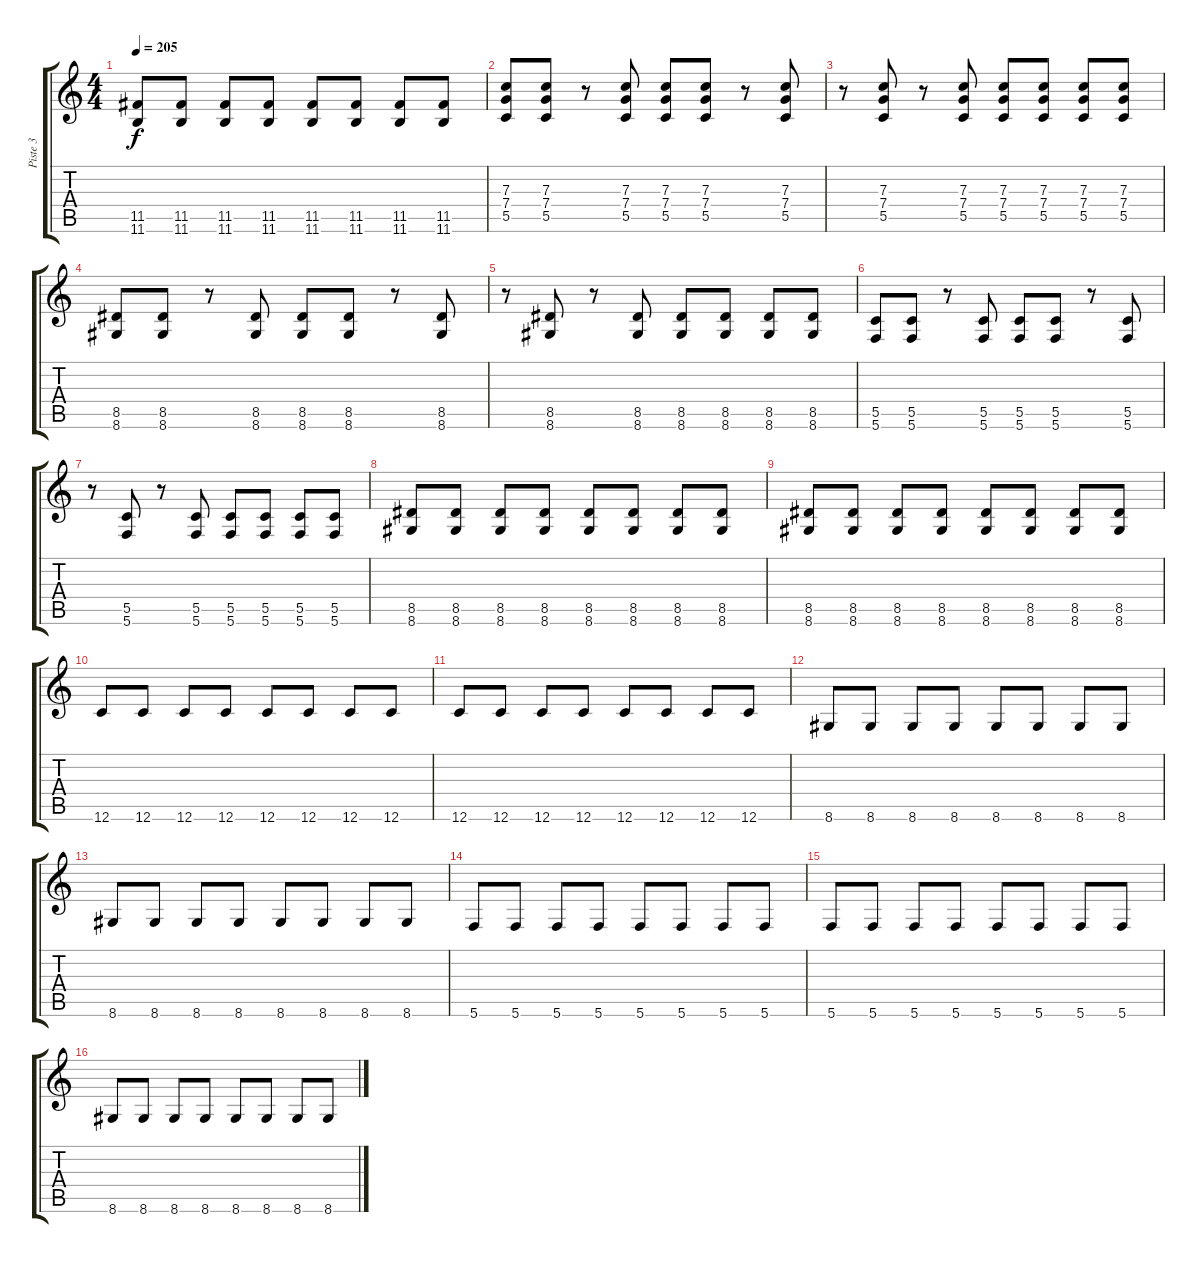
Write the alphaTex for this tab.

\track ("Piste 3" "Piste 3") {instrument distortionguitar}
\staff {score tabs}
\tuning (D4 A3 F3 C3 G2 C2) {hide}
\ts (4 4)
\tempo 205
\clef g2
\ks c
(11.5 11.6).8{dy f} (11.5 11.6).8 (11.5 11.6).8 (11.5 11.6).8 (11.5 11.6).8 (11.5 11.6).8 (11.5 11.6).8 (11.5 11.6).8 |
(7.3 7.4 5.5).8 (7.3 7.4 5.5).8 r.8 (7.3 7.4 5.5).8 (7.3 7.4 5.5).8 (7.3 7.4 5.5).8 r.8 (7.3 7.4 5.5).8 |
r.8 (7.3 7.4 5.5).8 r.8 (7.3 7.4 5.5).8 (7.3 7.4 5.5).8 (7.3 7.4 5.5).8 (7.3 7.4 5.5).8 (7.3 7.4 5.5).8 |
(8.5 8.6).8 (8.5 8.6).8 r.8 (8.5 8.6).8 (8.5 8.6).8 (8.5 8.6).8 r.8 (8.5 8.6).8 |
r.8 (8.5 8.6).8 r.8 (8.5 8.6).8 (8.5 8.6).8 (8.5 8.6).8 (8.5 8.6).8 (8.5 8.6).8 |
(5.5 5.6).8 (5.5 5.6).8 r.8 (5.5 5.6).8 (5.5 5.6).8 (5.5 5.6).8 r.8 (5.5 5.6).8 |
r.8 (5.5 5.6).8 r.8 (5.5 5.6).8 (5.5 5.6).8 (5.5 5.6).8 (5.5 5.6).8 (5.5 5.6).8 |
(8.5 8.6).8 (8.5 8.6).8 (8.5 8.6).8 (8.5 8.6).8 (8.5 8.6).8 (8.5 8.6).8 (8.5 8.6).8 (8.5 8.6).8 |
(8.5 8.6).8 (8.5 8.6).8 (8.5 8.6).8 (8.5 8.6).8 (8.5 8.6).8 (8.5 8.6).8 (8.5 8.6).8 (8.5 8.6).8 |
12.6.8 12.6.8 12.6.8 12.6.8 12.6.8 12.6.8 12.6.8 12.6.8 |
12.6.8 12.6.8 12.6.8 12.6.8 12.6.8 12.6.8 12.6.8 12.6.8 |
8.6.8 8.6.8 8.6.8 8.6.8 8.6.8 8.6.8 8.6.8 8.6.8 |
8.6.8 8.6.8 8.6.8 8.6.8 8.6.8 8.6.8 8.6.8 8.6.8 |
5.6.8 5.6.8 5.6.8 5.6.8 5.6.8 5.6.8 5.6.8 5.6.8 |
5.6.8 5.6.8 5.6.8 5.6.8 5.6.8 5.6.8 5.6.8 5.6.8 |
8.6.8 8.6.8 8.6.8 8.6.8 8.6.8 8.6.8 8.6.8 8.6.8
